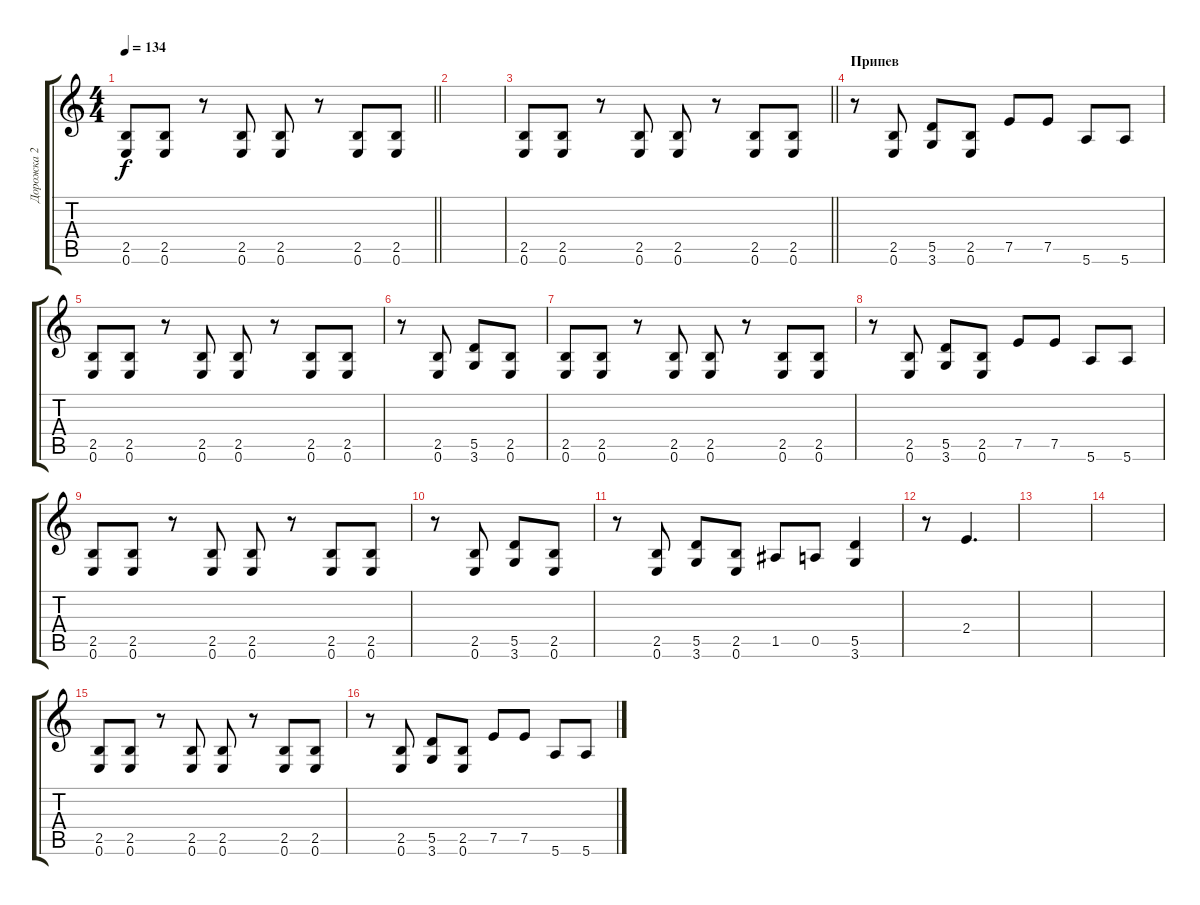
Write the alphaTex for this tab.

\track ("Дорожка 2" "Дорожка 2") {instrument distortionguitar}
\staff {score tabs}
\tuning (E4 B3 G3 D3 A2 E2) {hide}
\ts (4 4)
\tempo 134
\clef g2
\barLineRight lightlight
\ks c
(2.5 0.6).8{dy f} (2.5 0.6).8 r.8 (2.5 0.6).8 (2.5 0.6).8 r.8 (2.5 0.6).8 (2.5 0.6).8 |
|
\barLineRight lightlight
(2.5 0.6).8 (2.5 0.6).8 r.8 (2.5 0.6).8 (2.5 0.6).8 r.8 (2.5 0.6).8 (2.5 0.6).8 |
\section ("" "Припев")
r.8 (2.5 0.6).8 (5.5 3.6).8 (2.5 0.6).8 7.5.8 7.5.8 5.6.8 5.6.8 |
(2.5 0.6).8 (2.5 0.6).8 r.8 (2.5 0.6).8 (2.5 0.6).8 r.8 (2.5 0.6).8 (2.5 0.6).8 |
r.8 (2.5 0.6).8 (5.5 3.6).8 (2.5 0.6).8 |
(2.5 0.6).8 (2.5 0.6).8 r.8 (2.5 0.6).8 (2.5 0.6).8 r.8 (2.5 0.6).8 (2.5 0.6).8 |
r.8 (2.5 0.6).8 (5.5 3.6).8 (2.5 0.6).8 7.5.8 7.5.8 5.6.8 5.6.8 |
(2.5 0.6).8 (2.5 0.6).8 r.8 (2.5 0.6).8 (2.5 0.6).8 r.8 (2.5 0.6).8 (2.5 0.6).8 |
r.8 (2.5 0.6).8 (5.5 3.6).8 (2.5 0.6).8 |
r.8 (2.5 0.6).8 (5.5 3.6).8 (2.5 0.6).8 1.5.8 0.5.8 (5.5 3.6).4 |
r.8{volume 8} 2.4.4{d} |
|
|
(2.5 0.6).8 (2.5 0.6).8 r.8 (2.5 0.6).8 (2.5 0.6).8 r.8 (2.5 0.6).8 (2.5 0.6).8 |
r.8 (2.5 0.6).8 (5.5 3.6).8 (2.5 0.6).8 7.5.8 7.5.8 5.6.8 5.6.8
